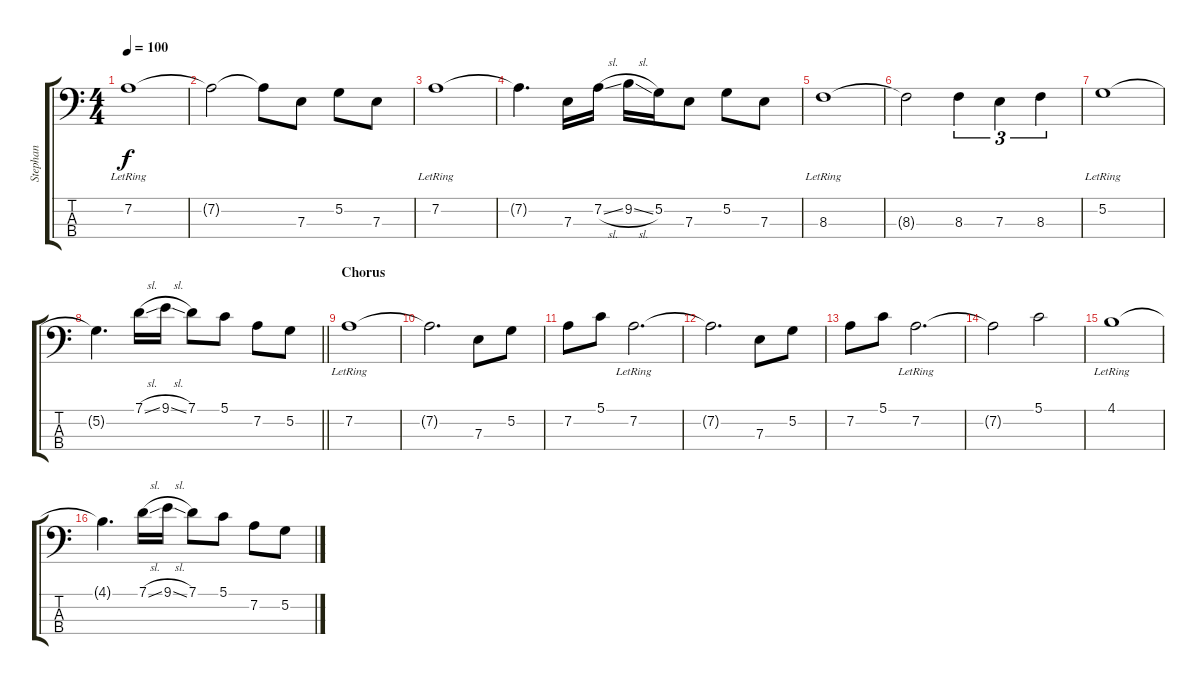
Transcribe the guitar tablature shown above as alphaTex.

\track ("Stephan" "Stephan") {instrument electricbassfinger}
\staff {score tabs}
\tuning (G2 D2 A1 E1) {hide}
\ts (4 4)
\tempo 100
\clef f4
\ks c
7.2{lr}.1{dy f} |
7.2{t}.2 7.2{t}.8 7.3.8 5.2.8 7.3.8 |
7.2{lr}.1 |
7.2{t}.4{d} 7.3.16 7.2{sl}.16 9.2{sl}.16 5.2.16 7.3.8 5.2.8 7.3.8 |
8.3{lr}.1 |
8.3{t}.2 8.3.4{tu (3 2)} 7.3.4{tu (3 2)} 8.3.4{tu (3 2)} |
5.2{lr}.1 |
\barLineRight lightlight
5.2{t}.4{d} 7.1{sl}.16 9.1{sl}.16 7.1.8 5.1.8 7.2.8 5.2.8 |
\section ("" "Chorus")
7.2{lr}.1 |
7.2{t}.2{d} 7.3.8 5.2.8 |
7.2.8 5.1.8 7.2{lr}.2{d} |
7.2{t}.2{d} 7.3.8 5.2.8 |
7.2.8 5.1.8 7.2{lr}.2{d} |
7.2{t}.2 5.1.2 |
4.1{lr}.1 |
4.1{t}.4{d} 7.1{sl}.16 9.1{sl}.16 7.1.8 5.1.8 7.2.8 5.2.8
